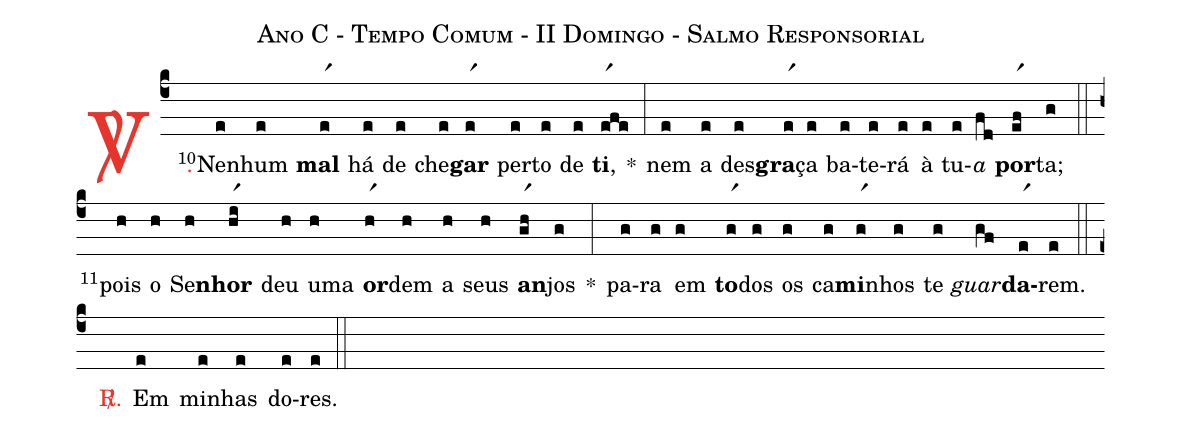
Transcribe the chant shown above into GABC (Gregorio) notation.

name: Ano C - Tempo Comum - II Domingo - Salmo Responsorial;
%%
(c4)

<c><sp>V/</sp>.</c>() <v>\VSup{10}</v>Ne(e)nhum(e) <b>mal</b>(er1) há(e) de(e) che(e)<b>gar</b>(er1) per(e)to(e) de(e) <b>ti</b>,(er1fe) *(:)
nem(e) a(e) des(e)<b>gra</b>(er1)ça(e) ba(e)te(e)rá(e) à(e) tu(e)<i>a</i>(fd) <b>por</b>(er1f)ta;(g)

(::)

<v>\VSup{11}</v>pois(h) o(h) Se(h)<b>nhor</b>(hr1i) deu(h) uma(h) <b>or</b>(hr1)dem(h) a(h) seus(h) <b>an</b>(gr1h)jos(g) *(:)
pa(g)ra(g) em(g) <b>to</b>(gr1)dos(g) os(g) ca(g)<b>mi</b>(gr1)nhos(g) te(g) <i>guar</i>(gf)<b>da</b>(er1)rem.(e)

(::)

<c><sp>R/</sp>.</c>() Em(e) mi(e)nhas(e) do(e)res.(e)

(::)
